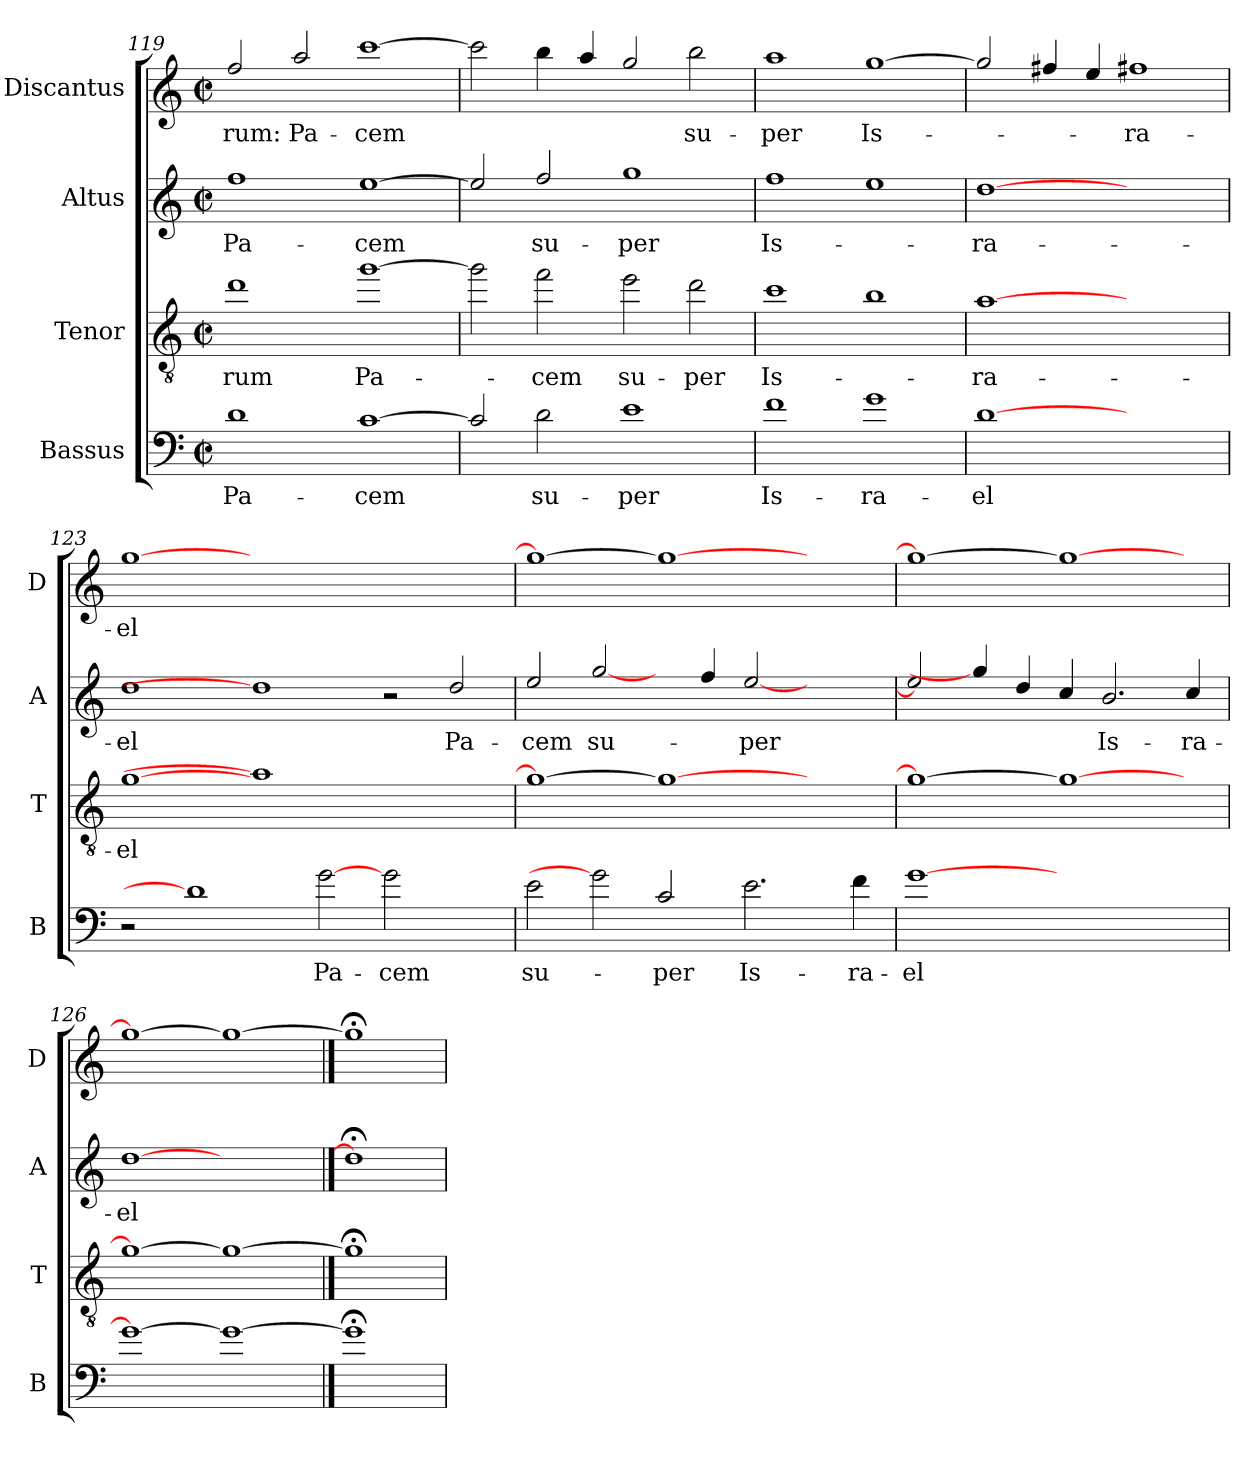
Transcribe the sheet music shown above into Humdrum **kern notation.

**kern	**text	**kern	**text	**kern	**text	**kern	**text
*part4	*part4	*part3	*part3	*part2	*part2	*part1	*part1
*staff4	*staff4	*staff3	*staff3	*staff2	*staff2	*staff1	*staff1
*I"Bassus	*	*I"Tenor	*	*I"Altus	*	*I"Discantus	*
*I'B	*	*I'T	*	*I'A	*	*I'D	*
*clefF4	*	*clefGv2	*	*clefG2	*	*clefG2	*
*ITrd7c12	*	*ITrd7c12	*	*ITrd7c12	*	*ITrd7c12	*
*k[]	*	*k[]	*	*k[]	*	*k[]	*
*C:	*	*C:	*	*C:	*	*C:	*
*M2/2	*	*M2/2	*	*M2/2	*	*M2/2	*
*met(c|)	*	*met(c|)	*	*met(c|)	*	*met(c|)	*
=119	=119	=119	=119	=119	=119	=119	=119
!	!LO:LY:b	!	!LO:LY:b	!	!LO:LY:b	!	!LO:LY:b
1D	Pa-	1d	-rum	1f	Pa-	2f/	-rum:
!	!	!	!	!	!	!	!LO:LY:b
.	.	.	.	.	.	2a/	Pa-
!	!LO:LY:b	!	!LO:LY:b	!	!LO:LY:b	!	!LO:LY:b
[1C	-cem	[1g	Pa-	[1e	-cem	[1cc	-cem
!!LO:LB:g=z
=120	=120	=120	=120	=120	=120	=120	=120
2C/]	.	2g\]	.	2e/]	.	2cc\]	.
!	!LO:LY:b	!	!LO:LY:b	!	!LO:LY:b	!	!
2D\	su-	2f\	-cem	2f/	su-	4b\	.
.	.	.	.	.	.	4a/	.
!	!LO:LY:b	!	!LO:LY:b	!	!LO:LY:b	!	!
1E	-per	2e\	su-	1g	-per	2g/	.
!	!	!	!LO:LY:b	!	!	!	!LO:LY:b
.	.	2d\	-per	.	.	2b\	su-
=121	=121	=121	=121	=121	=121	=121	=121
!	!LO:LY:b	!	!LO:LY:b	!	!LO:LY:b	!	!LO:LY:b
1F	Is-	1c	Is-	1f	Is-	1a	-per
!	!LO:LY:b	!	!	!	!	!	!LO:LY:b
1G	-ra-	1B	.	1e	.	[1g	Is-
=122	=122	=122	=122	=122	=122	=122	=122
!	!LO:LY:b	!	!LO:LY:b	!	!LO:LY:b	!	!
[1D	-el	[1A	-ra-	[1d	-ra-	2g/]	.
.	.	.	.	.	.	4f#X/	.
.	.	.	.	.	.	4e/	.
!	!	!	!	!	!	!	!LO:LY:b
1ryy	.	1ryy	.	1ryy	.	1f#X	-ra-
=123	=123	=123	=123	=123	=123	=123	=123
!	!	!	!LO:LY:b	!	!LO:LY:b	!	!LO:LY:b
2r	.	[1G	-el	1d	-el	[1g	-el
1D]	.	.	.	.	.	.	.
.	.	1A]	.	1d]	.	0ryy	.
!	!LO:LY:b	!	!	!	!	!	!
[2G	Pa-	.	.	.	.	.	.
!	!LO:LY:b	!	!	!	!	!	!
2G\	-cem	1ryy	.	2r	.	.	.
!	!	!	!	!	!LO:LY:b	!	!
2ryy	.	.	.	2d/	Pa-	.	.
=124	=124	=124	=124	=124	=124	=124	=124
!	!LO:LY:b	!	!	!	!LO:LY:b	!	!
2E\	su-	1G_	.	2e/	-cem	1g_	.
!	!	!	!	!	!LO:LY:b	!	!
2G]	.	.	.	[2g/	su-	.	.
!	!LO:LY:b	!	!	!	!	!	!
2C/	-per	1G_	.	4ryy	.	1g_	.
.	.	.	.	4f/	.	.	.
!	!LO:LY:b	!	!	!	!LO:LY:b	!	!
2.E\	Is-	.	.	[2e/	-per	.	.
.	.	2ryy	.	2ryy	.	2ryy	.
!	!LO:LY:b	!	!	!	!	!	!
4F\	-ra-	.	.	.	.	.	.
=125	=125	=125	=125	=125	=125	=125	=125
!	!LO:LY:b	!	!	!	!	!	!
[1G	-el	1G_	.	2e/]	.	1g_	.
.	.	.	.	4g/]	.	.	.
.	.	.	.	4d/	.	.	.
1ryy	.	1G_	.	4c/	.	1g_	.
!	!	!	!	!	!LO:LY:b	!	!
.	.	.	.	2.B/	Is-	.	.
!	!	!	!	!	!LO:LY:b	!	!
4ryy	.	4ryy	.	4c/	-ra-	4ryy	.
=126	=126	=126	=126	=126	=126	=126	=126
!	!	!	!	!	!LO:LY:b	!	!
1G_	.	1G_	.	[1d	-el	1g_	.
1G_	.	1G_	.	1ryy	.	1g_	.
==127	==127	==127	==127	==127	==127	==127	==127
1G;<]	.	1G;<]	.	1d;<]	.	1g;<]	.
=	=	=	=	=	=	=	=
*-	*-	*-	*-	*-	*-	*-	*-
